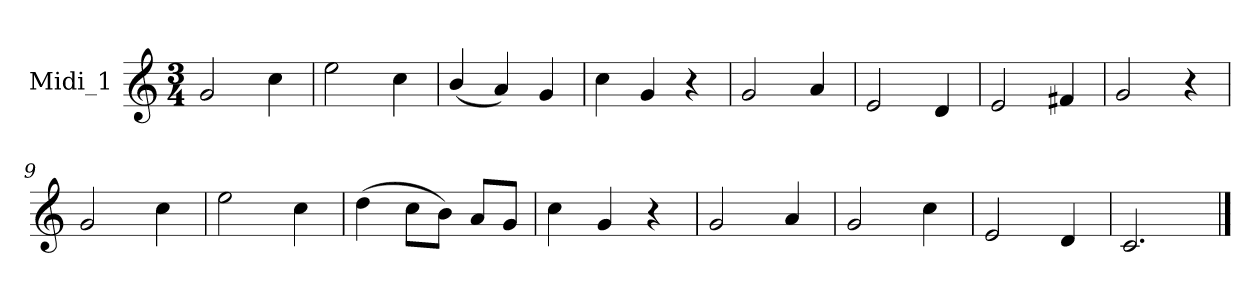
**kern
*part1
*staff1
*I"Midi_1
*clefG2
*k[]
*C:
*M3/4
=1
2g
4cc
=2
2ee
4cc
=3
(<4b/
4a)
4g
=4
4cc
4g
4r
=5
2g
4a
=6
2e
4d
=7
2e
4f#X
=8
2g
4r
!!LO:LB:g=z
=9
2g
4cc
=10
2ee
4cc
=11
(>4dd
8ccL
8bJ)
8aL
8gJ
=12
4cc
4g
4r
=13
2g
4a
=14
2g
4cc
=15
2e
4d
=16
2.c
==
*-
